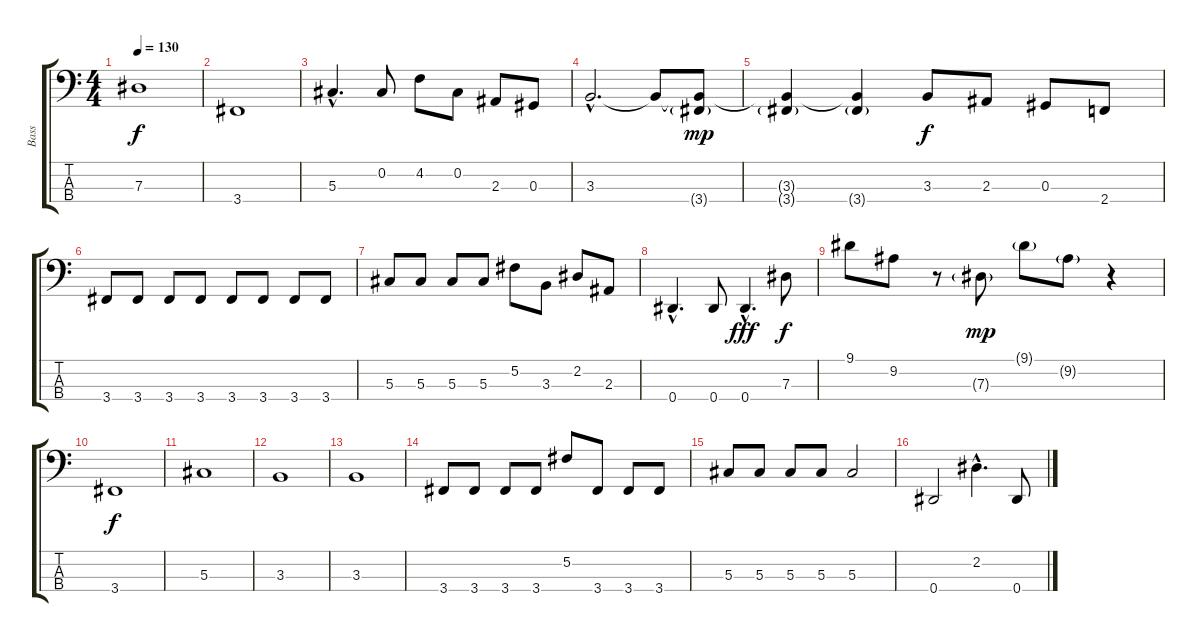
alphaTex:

\track ("Bass" "Bass") {instrument slapbass2}
\staff {score tabs}
\tuning (Gb2 Db2 Ab1 Eb1) {hide}
\ts (4 4)
\tempo 130
\clef f4
\ks c
7.3.1{dy f} |
3.4.1 |
5.3{hac}.4{d} 0.2.8{instrument electricbassfinger} 4.2.8 0.2.8 2.3.8 0.3.8 |
3.3{hac}.2{d instrument slapbass2} 3.3{t}.8 (3.3{t} 3.4{g}).8{dy mp} |
(3.3{t} 3.4{g}).4 (3.3{t} 3.4{g}).4 3.3.8{dy f} 2.3.8 0.3.8 2.4.8 |
3.4.8 3.4.8 3.4.8 3.4.8 3.4.8 3.4.8 3.4.8 3.4.8 |
5.3.8 5.3.8 5.3.8 5.3.8 5.2.8 3.3.8 2.2.8 2.3.8 |
0.4{hac}.4{d} 0.4.8 0.4{hac}.4{d dy fff} 7.3.8{dy f instrument electricbassfinger} |
9.1.8 9.2.8 r.8 7.3{g}.8{dy mp} 9.1{g}.8 9.2{g}.8 r.4 |
3.4.1{dy f instrument slapbass2} |
5.3.1 |
3.3.1 |
3.3.1 |
3.4.8 3.4.8 3.4.8 3.4.8 5.2.8 3.4.8 3.4.8 3.4.8 |
5.3.8 5.3.8 5.3.8 5.3.8 5.3.2 |
0.4.2 2.2{hac}.4{d} 0.4.8
